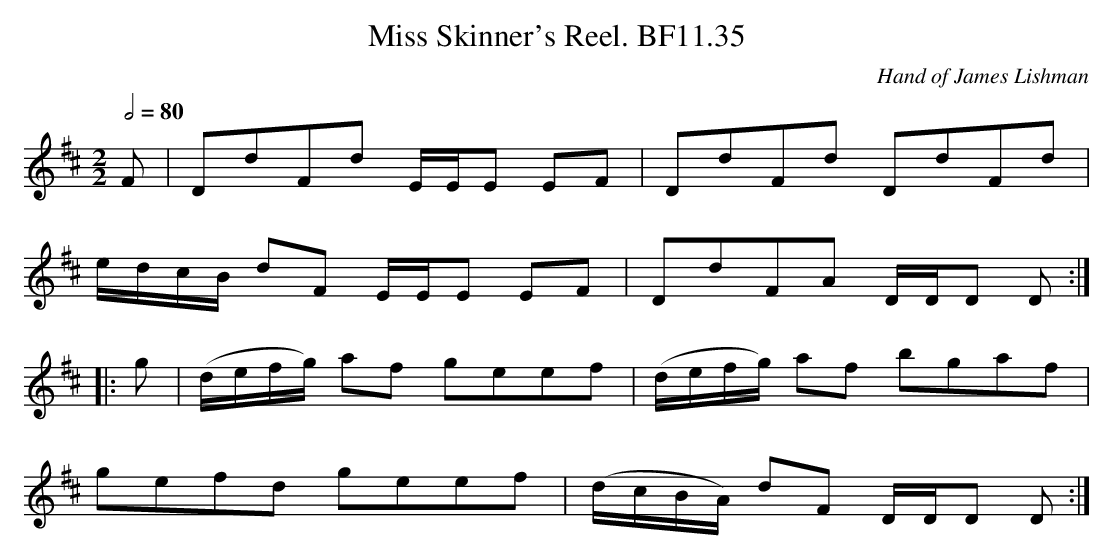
X:1
T:Miss Skinner's Reel. BF11.35
M:2/2
L:1/8
Q:1/2=80
C:Hand of James Lishman
K:D major
F|DdFd E/2E/2E EF|DdFd DdFd|
e/2d/2c/2B/2 dF E/2E/2E EF|DdFA D/2D/2D D:|
|:g|(d/2e/2f/2g/2) af geef|(d/2e/2f/2g/2)  af bgaf|
gefd geef|(d/2c/2B/2A/2) dF D/2D/2D D:|
